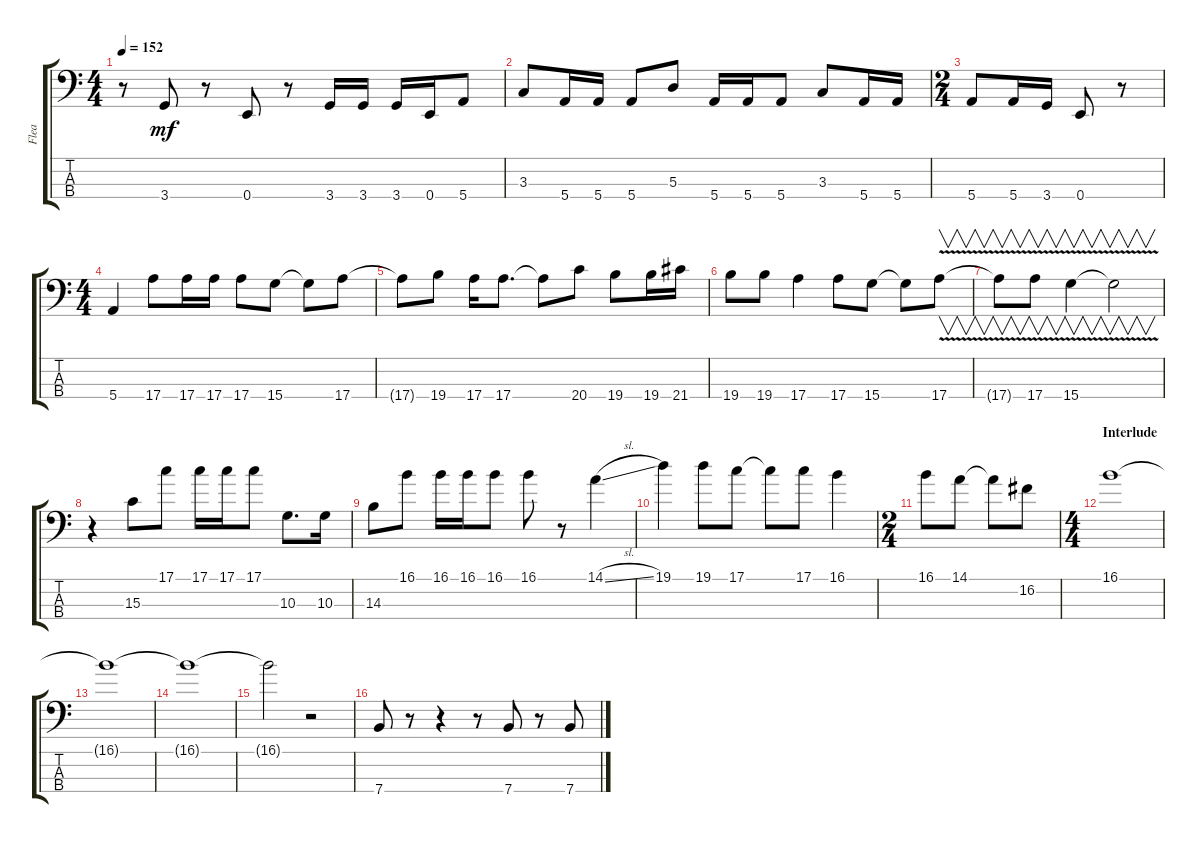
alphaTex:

\track ("Flea" "Flea") {instrument electricbassfinger}
\staff {score tabs}
\tuning (G2 D2 A1 E1) {hide}
\ts (4 4)
\tempo 152
\clef f4
\ks c
r.8{dy mf} 3.4.8 r.8 0.4.8 r.8 3.4.16 3.4.16 3.4.16 0.4.16 5.4.8 |
3.3.8 5.4.16 5.4.16 5.4.8 5.3.8 5.4.16 5.4.16 5.4.8 3.3.8 5.4.16 5.4.16 |
\ts (2 4)
5.4.8 5.4.16 3.4.16 0.4.8 r.8 |
\ts (4 4)
5.4.4 17.4.8 17.4.16 17.4.16 17.4.8 15.4.8 15.4{t}.8 17.4.8 |
17.4{t}.8 19.4.8 17.4.16 17.4.8{d} 17.4{t}.8 20.4.8 19.4.8 19.4.16 21.4.16 |
19.4.8 19.4.8 17.4.4 17.4.8 15.4.8 15.4{t}.8 17.4{v}.8{v} |
17.4{v t}.8{v} 17.4{v}.8{v} 15.4{v}.4{v} 15.4{v t}.2{v} |
r.4 15.3.8 17.1.8 17.1.16 17.1.16 17.1.8 10.3.8{d} 10.3.16 |
14.3.8 16.1.8 16.1.16 16.1.16 16.1.8 16.1.8 r.8 14.1{sl}.4 |
19.1.4 19.1.8 17.1.8 17.1{t}.8 17.1.8 16.1.4 |
\ts (2 4)
16.1.8 14.1.8 14.1{t}.8 16.2.8 |
\ts (4 4)
\section ("" "Interlude")
16.1.1 |
16.1{t}.1 |
16.1{t}.1 |
16.1{t}.2 r.2 |
7.4.8 r.8 r.4 r.8 7.4.8 r.8 7.4.8
